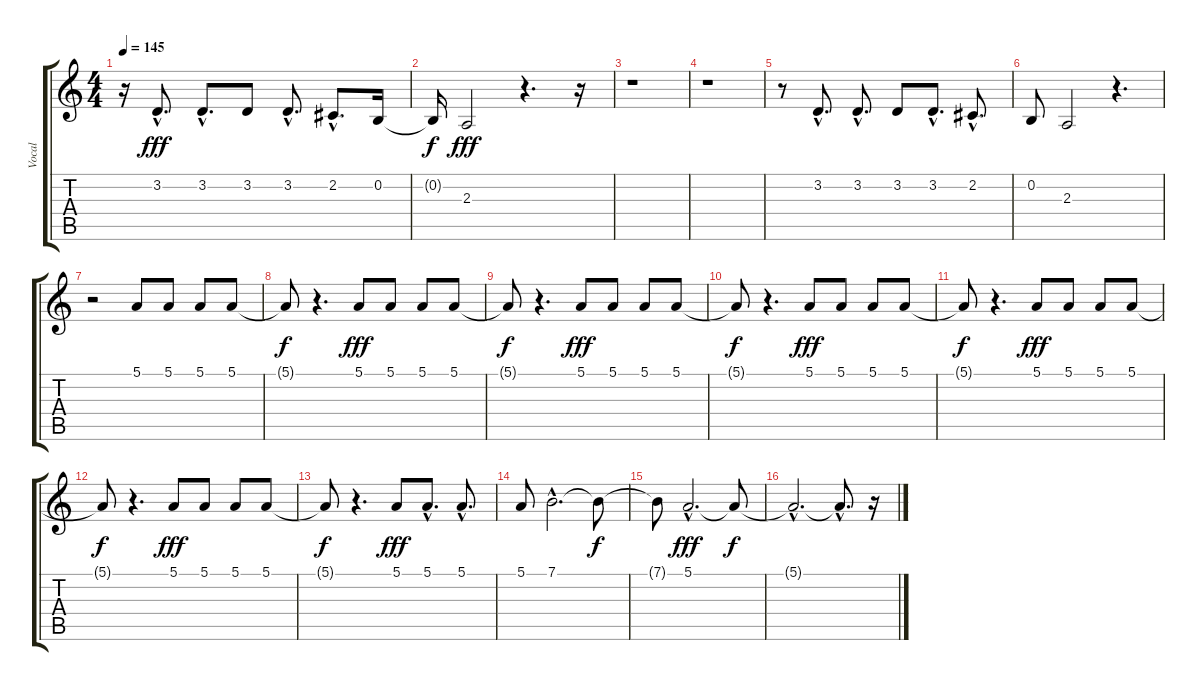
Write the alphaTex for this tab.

\track ("Vocal " "Vocal ") {instrument oboe}
\staff {score tabs}
\tuning (E4 B3 G3 D3 A2 E2) {hide}
\ts (4 4)
\tempo 145
\clef g2
\ks c
r.16{dy f} 3.2{hac}.8{d dy fff} 3.2{hac}.8{d} 3.2.8 3.2{hac}.8{d} 2.2{hac}.8{d} 0.2.16 |
0.2{t}.16{dy f} 2.3.2{dy fff} r.4{d} r.16 |
r.1 |
r.1 |
r.8 3.2{hac}.8{d} 3.2{hac}.8{d} 3.2.8 3.2{hac}.8{d} 2.2{hac}.8{d} |
0.2.8 2.3.2 r.4{d} |
r.2 5.1.8 5.1.8 5.1.8 5.1.8 |
5.1{t}.8{dy f} r.4{d} 5.1.8{dy fff} 5.1.8 5.1.8 5.1.8 |
5.1{t}.8{dy f} r.4{d} 5.1.8{dy fff} 5.1.8 5.1.8 5.1.8 |
5.1{t}.8{dy f} r.4{d} 5.1.8{dy fff} 5.1.8 5.1.8 5.1.8 |
5.1{t}.8{dy f} r.4{d} 5.1.8{dy fff} 5.1.8 5.1.8 5.1.8 |
5.1{t}.8{dy f} r.4{d} 5.1.8{dy fff} 5.1.8 5.1.8 5.1.8 |
5.1{t}.8{dy f} r.4{d} 5.1.8{dy fff} 5.1{hac}.8{d} 5.1{hac}.8{d} |
5.1.8 7.1{hac}.2{d} 7.1{t}.8{dy f} |
7.1{t}.8 5.1{hac}.2{d dy fff} 5.1{t}.8{dy f} |
5.1{hac t}.2{d} 5.1{hac t}.8{d} r.16
